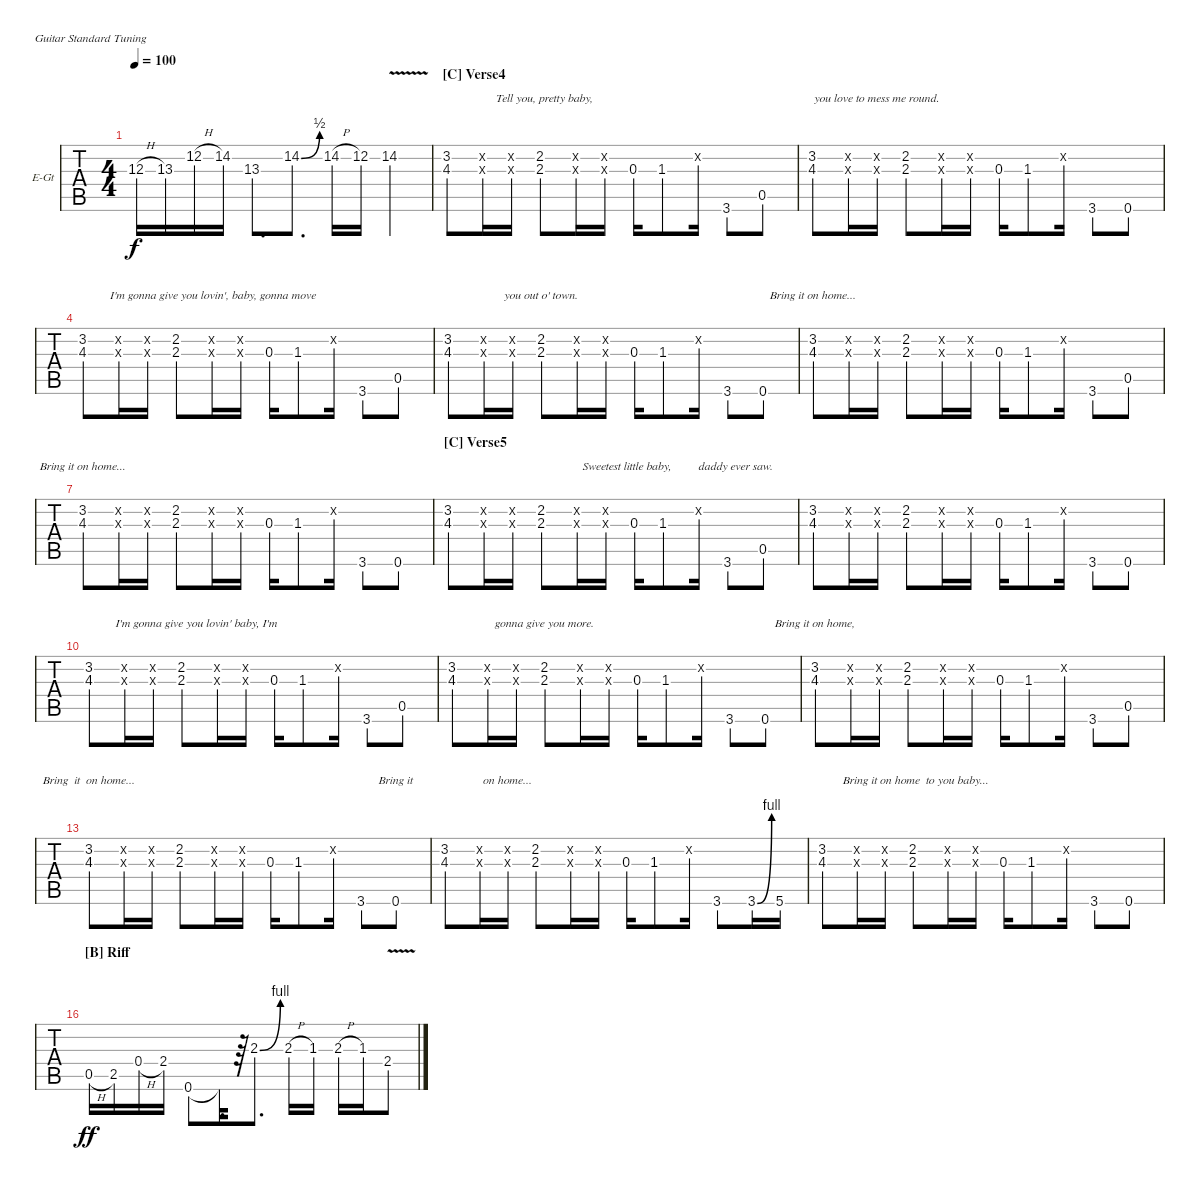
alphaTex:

\bracketExtendMode nobrackets
\firstSystemTrackNameOrientation horizontal
\otherSystemsTrackNameOrientation horizontal
\defaultBarNumberDisplay FirstOfSystem
\track ("Electric Guitar" "E-Gt") {instrument distortionguitar}
\staff {tabs}
\tuning (E4 B3 G3 D3 A2 E2)
\ts (4 4)
\tempo 100
\clef g2
\ks c
12.3{h}.16{lyrics (0 "") lyrics (1 "") lyrics (2 "") lyrics (3 "") lyrics (4 "") dy f} 13.3.16{lyrics (0 "") lyrics (1 "") lyrics (2 "") lyrics (3 "") lyrics (4 "")} 12.2{h}.16{lyrics (0 "") lyrics (1 "") lyrics (2 "") lyrics (3 "") lyrics (4 "")} 14.2.16{lyrics (0 "") lyrics (1 "") lyrics (2 "") lyrics (3 "") lyrics (4 "")} 13.3.8{d lyrics (0 "") lyrics (1 "") lyrics (2 "") lyrics (3 "") lyrics (4 "")} 14.2{be (bend 0 0 60 2)}.8{d lyrics (0 "") lyrics (1 "") lyrics (2 "") lyrics (3 "") lyrics (4 "")} 14.2{h}.16{lyrics (0 "") lyrics (1 "") lyrics (2 "") lyrics (3 "") lyrics (4 "")} 12.2.16{lyrics (0 "") lyrics (1 "") lyrics (2 "") lyrics (3 "") lyrics (4 "")} 14.2{v}.4{lyrics (0 "") lyrics (1 "") lyrics (2 "") lyrics (3 "") lyrics (4 "")} |
\section ("C" "Verse4")
\scale
0.318274 (3.2 4.3).8{lyrics (0 "") lyrics (1 "") lyrics (2 "") lyrics (3 "") lyrics (4 "")} (0.2{x} 0.3{x}).16{lyrics (0 "") lyrics (1 "") lyrics (2 "") lyrics (3 "") lyrics (4 "")} (0.2{x} 0.3{x}).16{lyrics (0 "") lyrics (1 "") lyrics (2 "") lyrics (3 "") lyrics (4 "")} (2.2 2.3).8{lyrics (0 "") lyrics (1 "") lyrics (2 "   Tell you, pretty baby,") lyrics (3 "") lyrics (4 "")} (0.2{x} 0.3{x}).16{lyrics (0 "") lyrics (1 "") lyrics (2 "") lyrics (3 "") lyrics (4 "")} (0.2{x} 0.3{x}).16{lyrics (0 "") lyrics (1 "") lyrics (2 "") lyrics (3 "") lyrics (4 "")} 0.3.16{lyrics (0 "") lyrics (1 "") lyrics (2 "") lyrics (3 "") lyrics (4 "")} 1.3.8{lyrics (0 "") lyrics (1 "") lyrics (2 "") lyrics (3 "") lyrics (4 "")} 0.2{x}.16{lyrics (0 "") lyrics (1 "") lyrics (2 "") lyrics (3 "") lyrics (4 "")} 3.6.8{lyrics (0 "") lyrics (1 "") lyrics (2 "") lyrics (3 "") lyrics (4 "")} 0.5.8{lyrics (0 "") lyrics (1 "") lyrics (2 "") lyrics (3 "") lyrics (4 "")} |
\scale
0.303895 (3.2 4.3).8{lyrics (0 "") lyrics (1 "") lyrics (2 "") lyrics (3 "") lyrics (4 "")} (0.2{x} 0.3{x}).16{lyrics (0 "") lyrics (1 "") lyrics (2 "") lyrics (3 "") lyrics (4 "")} (0.2{x} 0.3{x}).16{lyrics (0 "") lyrics (1 "") lyrics (2 "you love to mess me round.") lyrics (3 "") lyrics (4 "")} (2.2 2.3).8{lyrics (0 "") lyrics (1 "") lyrics (2 "") lyrics (3 "") lyrics (4 "")} (0.2{x} 0.3{x}).16{lyrics (0 "") lyrics (1 "") lyrics (2 "") lyrics (3 "") lyrics (4 "")} (0.2{x} 0.3{x}).16{lyrics (0 "") lyrics (1 "") lyrics (2 "") lyrics (3 "") lyrics (4 "")} 0.3.16{lyrics (0 "") lyrics (1 "") lyrics (2 "") lyrics (3 "") lyrics (4 "")} 1.3.8{lyrics (0 "") lyrics (1 "") lyrics (2 "") lyrics (3 "") lyrics (4 "")} 0.2{x}.16{lyrics (0 "") lyrics (1 "") lyrics (2 "") lyrics (3 "") lyrics (4 "")} 3.6.8{lyrics (0 "") lyrics (1 "") lyrics (2 "") lyrics (3 "") lyrics (4 "")} 0.6.8{lyrics (0 "") lyrics (1 "") lyrics (2 "") lyrics (3 "") lyrics (4 "")} |
\scale
0.377778 (3.2 4.3).8{lyrics (0 "") lyrics (1 "") lyrics (2 "") lyrics (3 "") lyrics (4 "")} (0.2{x} 0.3{x}).16{lyrics (0 "") lyrics (1 "") lyrics (2 "") lyrics (3 "") lyrics (4 "")} (0.2{x} 0.3{x}).16{lyrics (0 "") lyrics (1 "") lyrics (2 "") lyrics (3 "") lyrics (4 "")} (2.2 2.3).8{lyrics (0 "") lyrics (1 "") lyrics (2 "") lyrics (3 "") lyrics (4 "")} (0.2{x} 0.3{x}).16{lyrics (0 "") lyrics (1 "") lyrics (2 " I'm gonna give you lovin', baby, gonna move") lyrics (3 "") lyrics (4 "")} (0.2{x} 0.3{x}).16{lyrics (0 "") lyrics (1 "") lyrics (2 "") lyrics (3 "") lyrics (4 "")} 0.3.16{lyrics (0 "") lyrics (1 "") lyrics (2 "") lyrics (3 "") lyrics (4 "")} 1.3.8{lyrics (0 "") lyrics (1 "") lyrics (2 "") lyrics (3 "") lyrics (4 "")} 0.2{x}.16{lyrics (0 "") lyrics (1 "") lyrics (2 "") lyrics (3 "") lyrics (4 "")} 3.6.8{lyrics (0 "") lyrics (1 "") lyrics (2 "") lyrics (3 "") lyrics (4 "")} 0.5.8{lyrics (0 "") lyrics (1 "") lyrics (2 "") lyrics (3 "") lyrics (4 "")} |
(3.2 4.3).8{lyrics (0 "") lyrics (1 "") lyrics (2 "") lyrics (3 "") lyrics (4 "")} (0.2{x} 0.3{x}).16{lyrics (0 "") lyrics (1 "") lyrics (2 "") lyrics (3 "") lyrics (4 "")} (0.2{x} 0.3{x}).16{lyrics (0 "") lyrics (1 "") lyrics (2 "") lyrics (3 "") lyrics (4 "")} (2.2 2.3).8{lyrics (0 "") lyrics (1 "") lyrics (2 "you out o' town.") lyrics (3 "") lyrics (4 "")} (0.2{x} 0.3{x}).16{lyrics (0 "") lyrics (1 "") lyrics (2 "") lyrics (3 "") lyrics (4 "")} (0.2{x} 0.3{x}).16{lyrics (0 "") lyrics (1 "") lyrics (2 "") lyrics (3 "") lyrics (4 "")} 0.3.16{lyrics (0 "") lyrics (1 "") lyrics (2 "") lyrics (3 "") lyrics (4 "")} 1.3.8{lyrics (0 "") lyrics (1 "") lyrics (2 "") lyrics (3 "") lyrics (4 "")} 0.2{x}.16{lyrics (0 "") lyrics (1 "") lyrics (2 "") lyrics (3 "") lyrics (4 "")} 3.6.8{lyrics (0 "") lyrics (1 "") lyrics (2 "") lyrics (3 "") lyrics (4 "")} 0.6.8{lyrics (0 "") lyrics (1 "") lyrics (2 "") lyrics (3 "") lyrics (4 "")} |
(3.2 4.3).8{lyrics (0 "") lyrics (1 "") lyrics (2 "Bring it on home...") lyrics (3 "") lyrics (4 "")} (0.2{x} 0.3{x}).16{lyrics (0 "") lyrics (1 "") lyrics (2 "") lyrics (3 "") lyrics (4 "")} (0.2{x} 0.3{x}).16{lyrics (0 "") lyrics (1 "") lyrics (2 "") lyrics (3 "") lyrics (4 "")} (2.2 2.3).8{lyrics (0 "") lyrics (1 "") lyrics (2 "") lyrics (3 "") lyrics (4 "")} (0.2{x} 0.3{x}).16{lyrics (0 "") lyrics (1 "") lyrics (2 "") lyrics (3 "") lyrics (4 "")} (0.2{x} 0.3{x}).16{lyrics (0 "") lyrics (1 "") lyrics (2 "") lyrics (3 "") lyrics (4 "")} 0.3.16{lyrics (0 "") lyrics (1 "") lyrics (2 "") lyrics (3 "") lyrics (4 "")} 1.3.8{lyrics (0 "") lyrics (1 "") lyrics (2 "") lyrics (3 "") lyrics (4 "")} 0.2{x}.16{lyrics (0 "") lyrics (1 "") lyrics (2 "") lyrics (3 "") lyrics (4 "")} 3.6.8{lyrics (0 "") lyrics (1 "") lyrics (2 "") lyrics (3 "") lyrics (4 "")} 0.5.8{lyrics (0 "") lyrics (1 "") lyrics (2 "") lyrics (3 "") lyrics (4 "")} |
(3.2 4.3).8{lyrics (0 "") lyrics (1 "") lyrics (2 "Bring it on home...") lyrics (3 "") lyrics (4 "")} (0.2{x} 0.3{x}).16{lyrics (0 "") lyrics (1 "") lyrics (2 "") lyrics (3 "") lyrics (4 "")} (0.2{x} 0.3{x}).16{lyrics (0 "") lyrics (1 "") lyrics (2 "") lyrics (3 "") lyrics (4 "")} (2.2 2.3).8{lyrics (0 "") lyrics (1 "") lyrics (2 "") lyrics (3 "") lyrics (4 "")} (0.2{x} 0.3{x}).16{lyrics (0 "") lyrics (1 "") lyrics (2 "") lyrics (3 "") lyrics (4 "")} (0.2{x} 0.3{x}).16{lyrics (0 "") lyrics (1 "") lyrics (2 "") lyrics (3 "") lyrics (4 "")} 0.3.16{lyrics (0 "") lyrics (1 "") lyrics (2 "") lyrics (3 "") lyrics (4 "")} 1.3.8{lyrics (0 "") lyrics (1 "") lyrics (2 "") lyrics (3 "") lyrics (4 "")} 0.2{x}.16{lyrics (0 "") lyrics (1 "") lyrics (2 "") lyrics (3 "") lyrics (4 "")} 3.6.8{lyrics (0 "") lyrics (1 "") lyrics (2 "") lyrics (3 "") lyrics (4 "")} 0.6.8{lyrics (0 "") lyrics (1 "") lyrics (2 "") lyrics (3 "") lyrics (4 "")} |
\section ("C" "Verse5")
(3.2 4.3).8{lyrics (0 "") lyrics (1 "") lyrics (2 "") lyrics (3 "") lyrics (4 "")} (0.2{x} 0.3{x}).16{lyrics (0 "") lyrics (1 "") lyrics (2 "") lyrics (3 "") lyrics (4 "")} (0.2{x} 0.3{x}).16{lyrics (0 "") lyrics (1 "") lyrics (2 "") lyrics (3 "") lyrics (4 "")} (2.2 2.3).8{lyrics (0 "") lyrics (1 "") lyrics (2 "") lyrics (3 "") lyrics (4 "")} (0.2{x} 0.3{x}).16{lyrics (0 "") lyrics (1 "") lyrics (2 "") lyrics (3 "") lyrics (4 "")} (0.2{x} 0.3{x}).16{lyrics (0 "") lyrics (1 "") lyrics (2 "") lyrics (3 "") lyrics (4 "")} 0.3.16{lyrics (0 "") lyrics (1 "") lyrics (2 "") lyrics (3 "") lyrics (4 "")} 1.3.8{lyrics (0 "") lyrics (1 "") lyrics (2 "          Sweetest little baby,         daddy ever saw.") lyrics (3 "") lyrics (4 "")} 0.2{x}.16{lyrics (0 "") lyrics (1 "") lyrics (2 "") lyrics (3 "") lyrics (4 "")} 3.6.8{lyrics (0 "") lyrics (1 "") lyrics (2 "") lyrics (3 "") lyrics (4 "")} 0.5.8{lyrics (0 "") lyrics (1 "") lyrics (2 "") lyrics (3 "") lyrics (4 "")} |
(3.2 4.3).8{lyrics (0 "") lyrics (1 "") lyrics (2 "") lyrics (3 "") lyrics (4 "")} (0.2{x} 0.3{x}).16{lyrics (0 "") lyrics (1 "") lyrics (2 "") lyrics (3 "") lyrics (4 "")} (0.2{x} 0.3{x}).16{lyrics (0 "") lyrics (1 "") lyrics (2 "") lyrics (3 "") lyrics (4 "")} (2.2 2.3).8{lyrics (0 "") lyrics (1 "") lyrics (2 "") lyrics (3 "") lyrics (4 "")} (0.2{x} 0.3{x}).16{lyrics (0 "") lyrics (1 "") lyrics (2 "") lyrics (3 "") lyrics (4 "")} (0.2{x} 0.3{x}).16{lyrics (0 "") lyrics (1 "") lyrics (2 "") lyrics (3 "") lyrics (4 "")} 0.3.16{lyrics (0 "") lyrics (1 "") lyrics (2 "") lyrics (3 "") lyrics (4 "")} 1.3.8{lyrics (0 "") lyrics (1 "") lyrics (2 "") lyrics (3 "") lyrics (4 "")} 0.2{x}.16{lyrics (0 "") lyrics (1 "") lyrics (2 "") lyrics (3 "") lyrics (4 "")} 3.6.8{lyrics (0 "") lyrics (1 "") lyrics (2 "") lyrics (3 "") lyrics (4 "")} 0.6.8{lyrics (0 "") lyrics (1 "") lyrics (2 "") lyrics (3 "") lyrics (4 "")} |
(3.2 4.3).8{lyrics (0 "") lyrics (1 "") lyrics (2 "") lyrics (3 "") lyrics (4 "")} (0.2{x} 0.3{x}).16{lyrics (0 "") lyrics (1 "") lyrics (2 "") lyrics (3 "") lyrics (4 "")} (0.2{x} 0.3{x}).16{lyrics (0 "") lyrics (1 "") lyrics (2 "") lyrics (3 "") lyrics (4 "")} (2.2 2.3).8{lyrics (0 "") lyrics (1 "") lyrics (2 "          I'm gonna give you lovin' baby, I'm   ") lyrics (3 "") lyrics (4 "")} (0.2{x} 0.3{x}).16{lyrics (0 "") lyrics (1 "") lyrics (2 "") lyrics (3 "") lyrics (4 "")} (0.2{x} 0.3{x}).16{lyrics (0 "") lyrics (1 "") lyrics (2 "") lyrics (3 "") lyrics (4 "")} 0.3.16{lyrics (0 "") lyrics (1 "") lyrics (2 "") lyrics (3 "") lyrics (4 "")} 1.3.8{lyrics (0 "") lyrics (1 "") lyrics (2 "") lyrics (3 "") lyrics (4 "")} 0.2{x}.16{lyrics (0 "") lyrics (1 "") lyrics (2 "") lyrics (3 "") lyrics (4 "")} 3.6.8{lyrics (0 "") lyrics (1 "") lyrics (2 "") lyrics (3 "") lyrics (4 "")} 0.5.8{lyrics (0 "") lyrics (1 "") lyrics (2 "") lyrics (3 "") lyrics (4 "")} |
(3.2 4.3).8{lyrics (0 "") lyrics (1 "") lyrics (2 "") lyrics (3 "") lyrics (4 "")} (0.2{x} 0.3{x}).16{lyrics (0 "") lyrics (1 "") lyrics (2 "") lyrics (3 "") lyrics (4 "")} (0.2{x} 0.3{x}).16{lyrics (0 "") lyrics (1 "") lyrics (2 "") lyrics (3 "") lyrics (4 "")} (2.2 2.3).8{lyrics (0 "") lyrics (1 "") lyrics (2 "gonna give you more.") lyrics (3 "") lyrics (4 "")} (0.2{x} 0.3{x}).16{lyrics (0 "") lyrics (1 "") lyrics (2 "") lyrics (3 "") lyrics (4 "")} (0.2{x} 0.3{x}).16{lyrics (0 "") lyrics (1 "") lyrics (2 "") lyrics (3 "") lyrics (4 "")} 0.3.16{lyrics (0 "") lyrics (1 "") lyrics (2 "") lyrics (3 "") lyrics (4 "")} 1.3.8{lyrics (0 "") lyrics (1 "") lyrics (2 "") lyrics (3 "") lyrics (4 "")} 0.2{x}.16{lyrics (0 "") lyrics (1 "") lyrics (2 "") lyrics (3 "") lyrics (4 "")} 3.6.8{lyrics (0 "") lyrics (1 "") lyrics (2 "") lyrics (3 "") lyrics (4 "")} 0.6.8{lyrics (0 "") lyrics (1 "") lyrics (2 "") lyrics (3 "") lyrics (4 "")} |
(3.2 4.3).8{lyrics (0 "") lyrics (1 "") lyrics (2 "Bring it on home,") lyrics (3 "") lyrics (4 "")} (0.2{x} 0.3{x}).16{lyrics (0 "") lyrics (1 "") lyrics (2 "") lyrics (3 "") lyrics (4 "")} (0.2{x} 0.3{x}).16{lyrics (0 "") lyrics (1 "") lyrics (2 "") lyrics (3 "") lyrics (4 "")} (2.2 2.3).8{lyrics (0 "") lyrics (1 "") lyrics (2 "") lyrics (3 "") lyrics (4 "")} (0.2{x} 0.3{x}).16{lyrics (0 "") lyrics (1 "") lyrics (2 "") lyrics (3 "") lyrics (4 "")} (0.2{x} 0.3{x}).16{lyrics (0 "") lyrics (1 "") lyrics (2 "") lyrics (3 "") lyrics (4 "")} 0.3.16{lyrics (0 "") lyrics (1 "") lyrics (2 "") lyrics (3 "") lyrics (4 "")} 1.3.8{lyrics (0 "") lyrics (1 "") lyrics (2 "") lyrics (3 "") lyrics (4 "")} 0.2{x}.16{lyrics (0 "") lyrics (1 "") lyrics (2 "") lyrics (3 "") lyrics (4 "")} 3.6.8{lyrics (0 "") lyrics (1 "") lyrics (2 "") lyrics (3 "") lyrics (4 "")} 0.5.8{lyrics (0 "") lyrics (1 "") lyrics (2 "") lyrics (3 "") lyrics (4 "")} |
(3.2 4.3).8{lyrics (0 "") lyrics (1 "") lyrics (2 "Bring  it  on home...") lyrics (3 "") lyrics (4 "")} (0.2{x} 0.3{x}).16{lyrics (0 "") lyrics (1 "") lyrics (2 "") lyrics (3 "") lyrics (4 "")} (0.2{x} 0.3{x}).16{lyrics (0 "") lyrics (1 "") lyrics (2 "") lyrics (3 "") lyrics (4 "")} (2.2 2.3).8{lyrics (0 "") lyrics (1 "") lyrics (2 "") lyrics (3 "") lyrics (4 "")} (0.2{x} 0.3{x}).16{lyrics (0 "") lyrics (1 "") lyrics (2 "") lyrics (3 "") lyrics (4 "")} (0.2{x} 0.3{x}).16{lyrics (0 "") lyrics (1 "") lyrics (2 "") lyrics (3 "") lyrics (4 "")} 0.3.16{lyrics (0 "") lyrics (1 "") lyrics (2 "") lyrics (3 "") lyrics (4 "")} 1.3.8{lyrics (0 "") lyrics (1 "") lyrics (2 "") lyrics (3 "") lyrics (4 "")} 0.2{x}.16{lyrics (0 "") lyrics (1 "") lyrics (2 "") lyrics (3 "") lyrics (4 "")} 3.6.8{lyrics (0 "") lyrics (1 "") lyrics (2 "") lyrics (3 "") lyrics (4 "")} 0.6.8{lyrics (0 "") lyrics (1 "") lyrics (2 "Bring it ") lyrics (3 "") lyrics (4 "")} |
(3.2 4.3).8{lyrics (0 "") lyrics (1 "") lyrics (2 "") lyrics (3 "") lyrics (4 "")} (0.2{x} 0.3{x}).16{lyrics (0 "") lyrics (1 "") lyrics (2 "") lyrics (3 "") lyrics (4 "")} (0.2{x} 0.3{x}).16{lyrics (0 "") lyrics (1 "") lyrics (2 "on home...") lyrics (3 "") lyrics (4 "")} (2.2 2.3).8{lyrics (0 "") lyrics (1 "") lyrics (2 "") lyrics (3 "") lyrics (4 "")} (0.2{x} 0.3{x}).16{lyrics (0 "") lyrics (1 "") lyrics (2 "") lyrics (3 "") lyrics (4 "")} (0.2{x} 0.3{x}).16{lyrics (0 "") lyrics (1 "") lyrics (2 "") lyrics (3 "") lyrics (4 "")} 0.3.16{lyrics (0 "") lyrics (1 "") lyrics (2 "") lyrics (3 "") lyrics (4 "")} 1.3.8{lyrics (0 "") lyrics (1 "") lyrics (2 "") lyrics (3 "") lyrics (4 "")} 0.2{x}.16{lyrics (0 "") lyrics (1 "") lyrics (2 "") lyrics (3 "") lyrics (4 "")} 3.6.8{lyrics (0 "") lyrics (1 "") lyrics (2 "") lyrics (3 "") lyrics (4 "")} 3.6{be (bend 0 0 60 4)}.16{lyrics (0 "") lyrics (1 "") lyrics (2 "") lyrics (3 "") lyrics (4 "")} 5.6.16{lyrics (0 "") lyrics (1 "") lyrics (2 "") lyrics (3 "") lyrics (4 "")} |
(3.2 4.3).8{lyrics (0 "") lyrics (1 "") lyrics (2 "") lyrics (3 "") lyrics (4 "")} (0.2{x} 0.3{x}).16{lyrics (0 "") lyrics (1 "") lyrics (2 "") lyrics (3 "") lyrics (4 "")} (0.2{x} 0.3{x}).16{lyrics (0 "") lyrics (1 "") lyrics (2 "") lyrics (3 "") lyrics (4 "")} (2.2 2.3).8{lyrics (0 "") lyrics (1 "") lyrics (2 "  Bring it on home  to you baby...") lyrics (3 "") lyrics (4 "")} (0.2{x} 0.3{x}).16{lyrics (0 "") lyrics (1 "") lyrics (2 "") lyrics (3 "") lyrics (4 "")} (0.2{x} 0.3{x}).16{lyrics (0 "") lyrics (1 "") lyrics (2 "") lyrics (3 "") lyrics (4 "")} 0.3.16{lyrics (0 "") lyrics (1 "") lyrics (2 "") lyrics (3 "") lyrics (4 "")} 1.3.8{lyrics (0 "") lyrics (1 "") lyrics (2 "") lyrics (3 "") lyrics (4 "")} 0.2{x}.16{lyrics (0 "") lyrics (1 "") lyrics (2 "") lyrics (3 "") lyrics (4 "")} 3.6.8{lyrics (0 "") lyrics (1 "") lyrics (2 "") lyrics (3 "") lyrics (4 "")} 0.6.8{lyrics (0 "") lyrics (1 "") lyrics (2 "") lyrics (3 "") lyrics (4 "")} |
\section ("B" "Riff")
0.5{h}.16{lyrics (0 "") lyrics (1 "") lyrics (2 "") lyrics (3 "") lyrics (4 "") dy ff} 2.5.16{lyrics (0 "") lyrics (1 "") lyrics (2 "") lyrics (3 "") lyrics (4 "")} 0.4{h}.16{lyrics (0 "") lyrics (1 "") lyrics (2 "") lyrics (3 "") lyrics (4 "")} 2.4.16{lyrics (0 "") lyrics (1 "") lyrics (2 "") lyrics (3 "") lyrics (4 "")} 0.6.8 0.6{t}.32{d} r.64 2.3{be (bend 0 0 60 4)}.8{d lyrics (0 "") lyrics (1 "") lyrics (2 "") lyrics (3 "") lyrics (4 "")} 2.3{h}.16{lyrics (0 "") lyrics (1 "") lyrics (2 "") lyrics (3 "") lyrics (4 "")} 1.3.16{lyrics (0 "") lyrics (1 "") lyrics (2 "") lyrics (3 "") lyrics (4 "")} 2.3{h}.16{lyrics (0 "") lyrics (1 "") lyrics (2 "") lyrics (3 "") lyrics (4 "")} 1.3.16{lyrics (0 "") lyrics (1 "") lyrics (2 "") lyrics (3 "") lyrics (4 "")} 2.4{v}.8{lyrics (0 "") lyrics (1 "") lyrics (2 "") lyrics (3 "") lyrics (4 "")}
